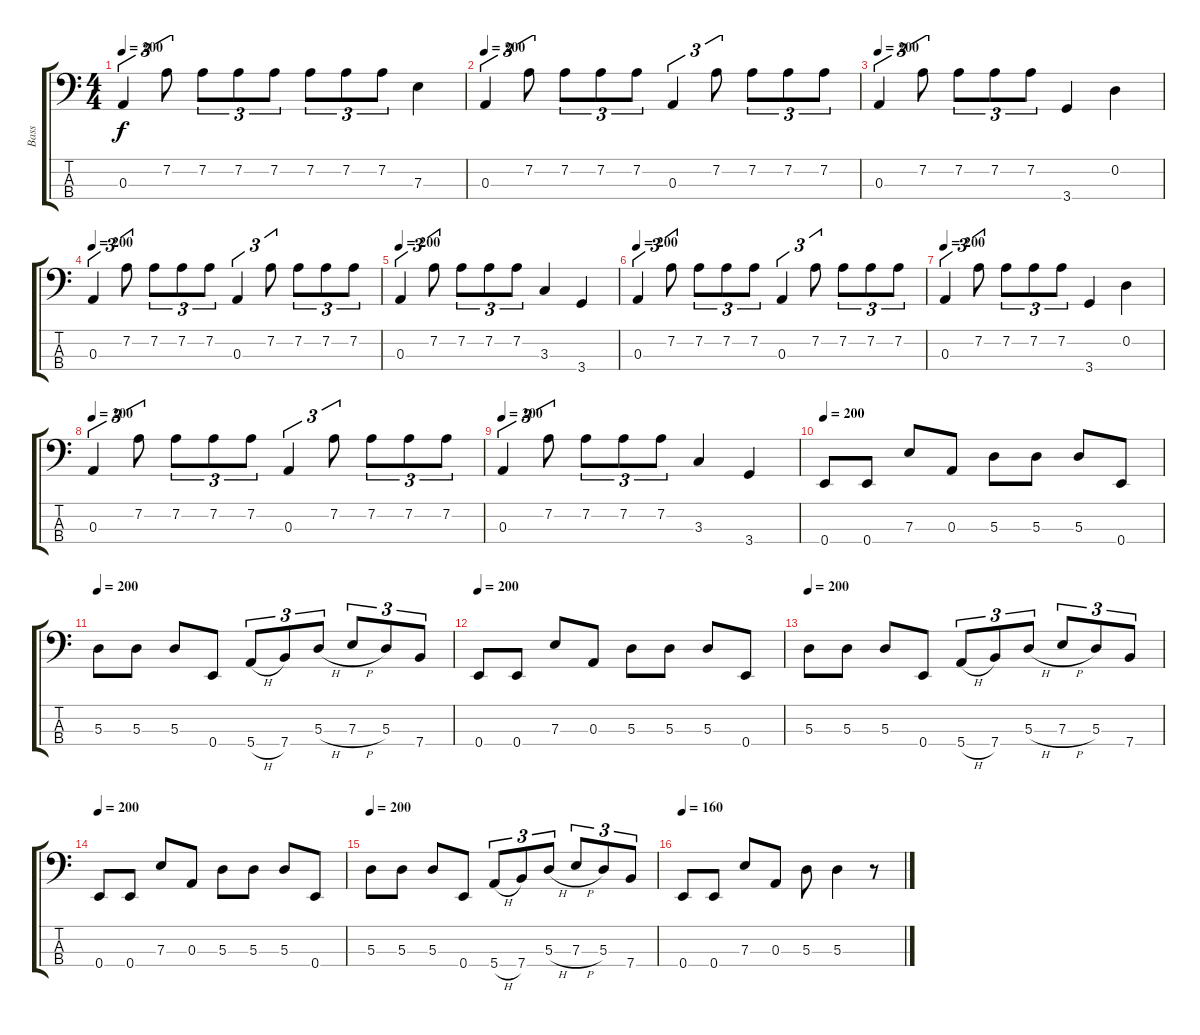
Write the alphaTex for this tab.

\track ("Bass" "Bass") {instrument electricbassfinger}
\staff {score tabs}
\tuning (G2 D2 A1 E1) {hide}
\ts (4 4)
\tempo 200
\clef f4
\ks c
0.3.4{tu (3 2) dy f} 7.2.8{tu (3 2)} 7.2.8{tu (3 2)} 7.2.8{tu (3 2)} 7.2.8{tu (3 2)} 7.2.8{tu (3 2)} 7.2.8{tu (3 2)} 7.2.8{tu (3 2)} 7.3.4 |
\tempo 200
0.3.4{tu (3 2)} 7.2.8{tu (3 2)} 7.2.8{tu (3 2)} 7.2.8{tu (3 2)} 7.2.8{tu (3 2)} 0.3.4{tu (3 2)} 7.2.8{tu (3 2)} 7.2.8{tu (3 2)} 7.2.8{tu (3 2)} 7.2.8{tu (3 2)} |
\tempo 200
0.3.4{tu (3 2)} 7.2.8{tu (3 2)} 7.2.8{tu (3 2)} 7.2.8{tu (3 2)} 7.2.8{tu (3 2)} 3.4.4 0.2.4 |
\tempo 200
0.3.4{tu (3 2)} 7.2.8{tu (3 2)} 7.2.8{tu (3 2)} 7.2.8{tu (3 2)} 7.2.8{tu (3 2)} 0.3.4{tu (3 2)} 7.2.8{tu (3 2)} 7.2.8{tu (3 2)} 7.2.8{tu (3 2)} 7.2.8{tu (3 2)} |
\tempo 200
0.3.4{tu (3 2)} 7.2.8{tu (3 2)} 7.2.8{tu (3 2)} 7.2.8{tu (3 2)} 7.2.8{tu (3 2)} 3.3.4 3.4.4 |
\tempo 200
0.3.4{tu (3 2)} 7.2.8{tu (3 2)} 7.2.8{tu (3 2)} 7.2.8{tu (3 2)} 7.2.8{tu (3 2)} 0.3.4{tu (3 2)} 7.2.8{tu (3 2)} 7.2.8{tu (3 2)} 7.2.8{tu (3 2)} 7.2.8{tu (3 2)} |
\tempo 200
0.3.4{tu (3 2)} 7.2.8{tu (3 2)} 7.2.8{tu (3 2)} 7.2.8{tu (3 2)} 7.2.8{tu (3 2)} 3.4.4 0.2.4 |
\tempo 200
0.3.4{tu (3 2)} 7.2.8{tu (3 2)} 7.2.8{tu (3 2)} 7.2.8{tu (3 2)} 7.2.8{tu (3 2)} 0.3.4{tu (3 2)} 7.2.8{tu (3 2)} 7.2.8{tu (3 2)} 7.2.8{tu (3 2)} 7.2.8{tu (3 2)} |
\tempo 200
0.3.4{tu (3 2)} 7.2.8{tu (3 2)} 7.2.8{tu (3 2)} 7.2.8{tu (3 2)} 7.2.8{tu (3 2)} 3.3.4 3.4.4 |
\tempo 200
0.4.8 0.4.8 7.3.8 0.3.8 5.3.8 5.3.8 5.3.8 0.4.8 |
\tempo 200
5.3.8 5.3.8 5.3.8 0.4.8 5.4{h}.8{tu (3 2)} 7.4.8{tu (3 2)} 5.3{h}.8{tu (3 2)} 7.3{h}.8{tu (3 2)} 5.3.8{tu (3 2)} 7.4.8{tu (3 2)} |
\tempo 200
0.4.8 0.4.8 7.3.8 0.3.8 5.3.8 5.3.8 5.3.8 0.4.8 |
\tempo 200
5.3.8 5.3.8 5.3.8 0.4.8 5.4{h}.8{tu (3 2)} 7.4.8{tu (3 2)} 5.3{h}.8{tu (3 2)} 7.3{h}.8{tu (3 2)} 5.3.8{tu (3 2)} 7.4.8{tu (3 2)} |
\tempo 200
0.4.8 0.4.8 7.3.8 0.3.8 5.3.8 5.3.8 5.3.8 0.4.8 |
\tempo 200
5.3.8 5.3.8 5.3.8 0.4.8 5.4{h}.8{tu (3 2)} 7.4.8{tu (3 2)} 5.3{h}.8{tu (3 2)} 7.3{h}.8{tu (3 2)} 5.3.8{tu (3 2)} 7.4.8{tu (3 2)} |
\tempo 160
0.4.8 0.4.8 7.3.8 0.3.8 5.3.8 5.3.4 r.8
